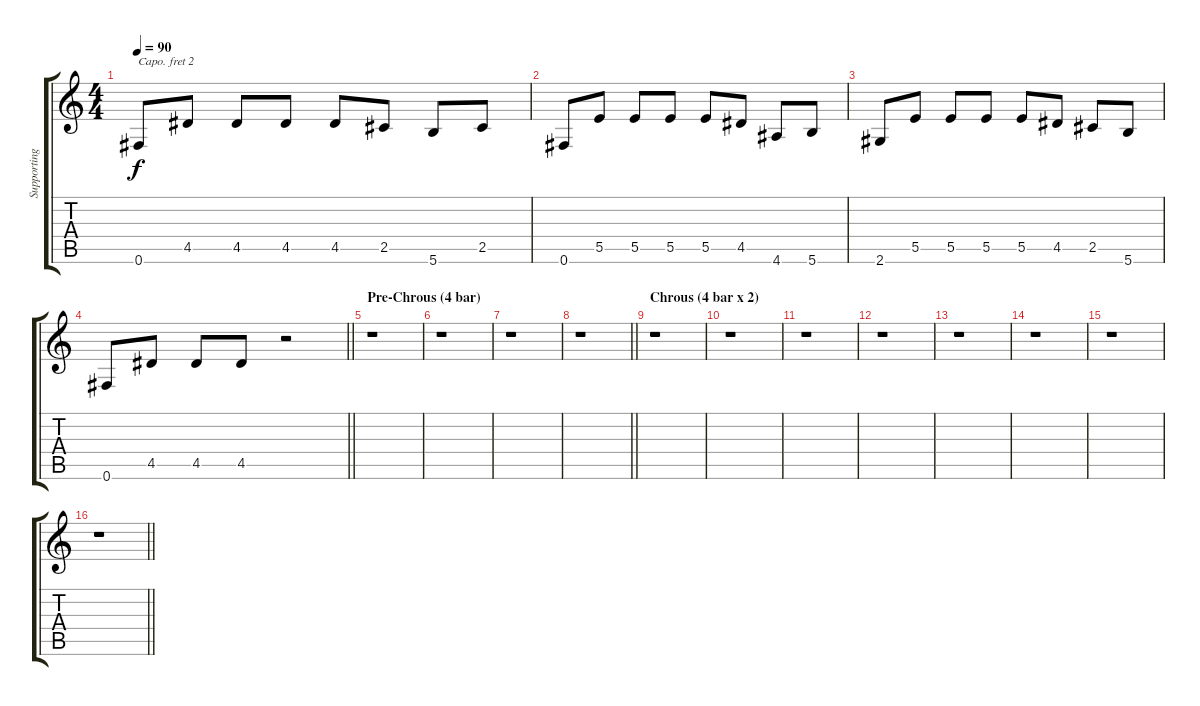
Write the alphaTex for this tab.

\track ("Supporting Guitar" "Supporting") {instrument electricguitarclean}
\staff {score tabs}
\capo 2
\tuning (E4 B3 G3 D3 A2 E2) {hide}
\ts (4 4)
\tempo 90
\clef g2
\ks c
0.6.8{dy f} 4.5.8 4.5.8 4.5.8 4.5.8 2.5.8 5.6.8 2.5.8 |
0.6.8 5.5.8 5.5.8 5.5.8 5.5.8 4.5.8 4.6.8 5.6.8 |
2.6.8 5.5.8 5.5.8 5.5.8 5.5.8 4.5.8 2.5.8 5.6.8 |
\barLineRight lightlight
0.6.8 4.5.8 4.5.8 4.5.8 r.2 |
\section ("" "Pre-Chrous (4 bar)")
r.1 |
r.1 |
r.1 |
\barLineRight lightlight
r.1 |
\section ("" "Chrous (4 bar x 2)")
r.1 |
r.1 |
r.1 |
r.1 |
r.1 |
r.1 |
r.1 |
\barLineRight lightlight
r.1
